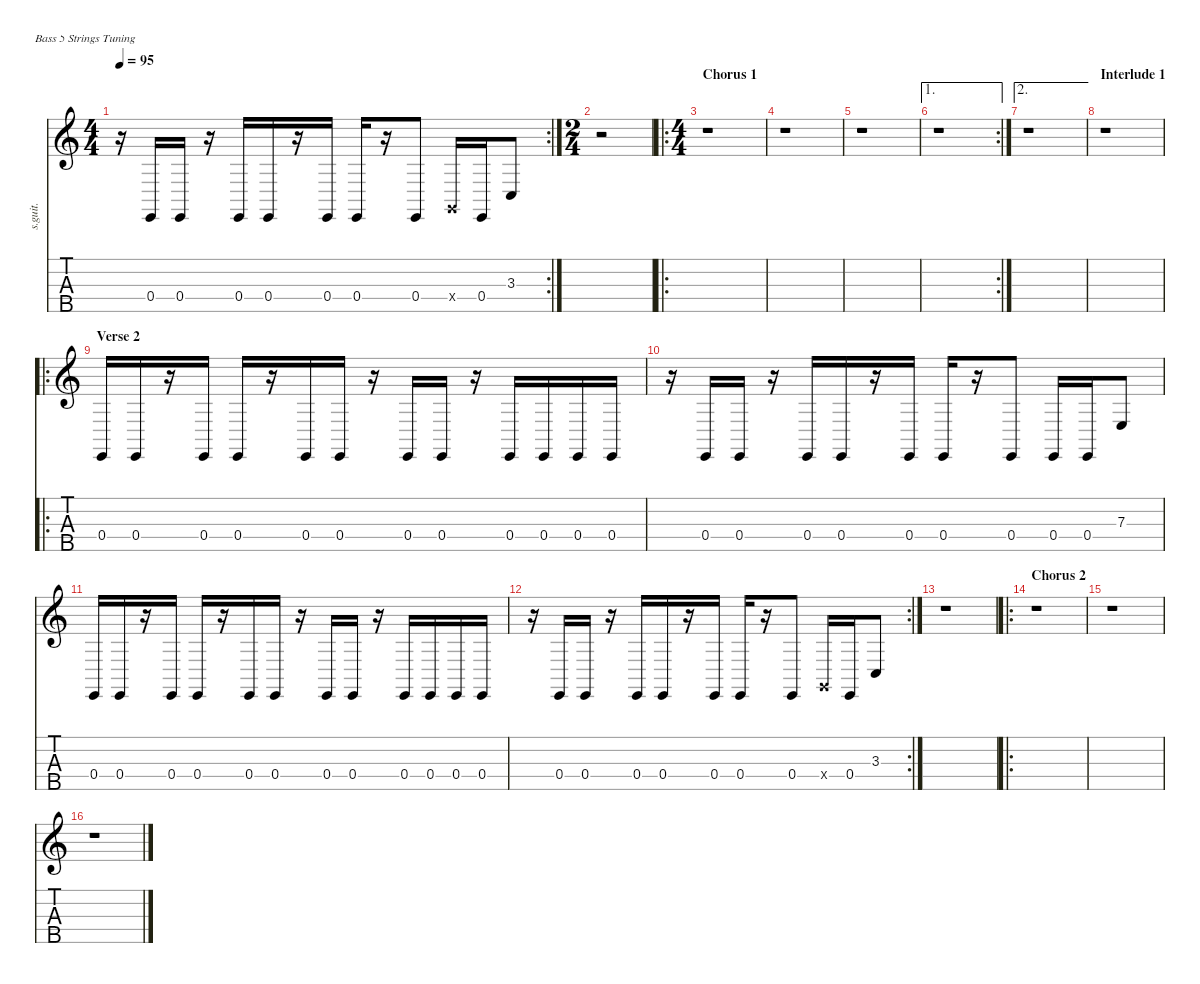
\defaultSystemsLayout 4
\hideDynamics
\bracketExtendMode nobrackets
\track ("Francesco DiCosmo" "s.guit.") {instrument slapbass1}
\staff {score tabs}
\tuning (G2 D2 A1 E1 B0)
\rc 2
\ts (4 4)
\tempo 95
\clef g2
\ks c
r.16{dy f} 0.4.16{lyrics (0 "") lyrics (1 "") lyrics (2 "") lyrics (3 "") lyrics (4 "")} 0.4.16{lyrics (0 "") lyrics (1 "") lyrics (2 "") lyrics (3 "") lyrics (4 "")} r.16 0.4.16{lyrics (0 "") lyrics (1 "") lyrics (2 "") lyrics (3 "") lyrics (4 "")} 0.4.16{lyrics (0 "") lyrics (1 "") lyrics (2 "") lyrics (3 "") lyrics (4 "")} r.16 0.4.16{lyrics (0 "") lyrics (1 "") lyrics (2 "") lyrics (3 "") lyrics (4 "")} 0.4.16{lyrics (0 "") lyrics (1 "") lyrics (2 "") lyrics (3 "") lyrics (4 "")} r.16 0.4.8{lyrics (0 "") lyrics (1 "") lyrics (2 "") lyrics (3 "") lyrics (4 "")} 3.4{x}.16{lyrics (0 "") lyrics (1 "") lyrics (2 "") lyrics (3 "") lyrics (4 "")} 0.4.16{lyrics (0 "") lyrics (1 "") lyrics (2 "") lyrics (3 "") lyrics (4 "")} 3.3.8{lyrics (0 "") lyrics (1 "") lyrics (2 "") lyrics (3 "") lyrics (4 "")} |
\ts (2 4)
\beaming (8 2 2 2 2)
r.2 |
\ro
\ts (4 4)
\beaming (8 2 2 2 2)
\section ("" "Chorus 1")
r.1 |
r.1 |
r.1 |
\ae 1
\rc 2
r.1 |
\ae 2
r.1 |
\section ("" "Interlude 1")
r.1 |
\ro
\section ("" "Verse 2")
0.4.16{lyrics (0 "") lyrics (1 "") lyrics (2 "") lyrics (3 "") lyrics (4 "")} 0.4.16{lyrics (0 "") lyrics (1 "") lyrics (2 "") lyrics (3 "") lyrics (4 "")} r.16 0.4.16{lyrics (0 "") lyrics (1 "") lyrics (2 "") lyrics (3 "") lyrics (4 "")} 0.4.16{lyrics (0 "") lyrics (1 "") lyrics (2 "") lyrics (3 "") lyrics (4 "")} r.16 0.4.16{lyrics (0 "") lyrics (1 "") lyrics (2 "") lyrics (3 "") lyrics (4 "")} 0.4.16{lyrics (0 "") lyrics (1 "") lyrics (2 "") lyrics (3 "") lyrics (4 "")} r.16 0.4.16{lyrics (0 "") lyrics (1 "") lyrics (2 "") lyrics (3 "") lyrics (4 "")} 0.4.16{lyrics (0 "") lyrics (1 "") lyrics (2 "") lyrics (3 "") lyrics (4 "")} r.16 0.4.16{lyrics (0 "") lyrics (1 "") lyrics (2 "") lyrics (3 "") lyrics (4 "")} 0.4.16{lyrics (0 "") lyrics (1 "") lyrics (2 "") lyrics (3 "") lyrics (4 "")} 0.4.16{lyrics (0 "") lyrics (1 "") lyrics (2 "") lyrics (3 "") lyrics (4 "")} 0.4.16{lyrics (0 "") lyrics (1 "") lyrics (2 "") lyrics (3 "") lyrics (4 "")} |
r.16 0.4.16{lyrics (0 "") lyrics (1 "") lyrics (2 "") lyrics (3 "") lyrics (4 "")} 0.4.16{lyrics (0 "") lyrics (1 "") lyrics (2 "") lyrics (3 "") lyrics (4 "")} r.16 0.4.16{lyrics (0 "") lyrics (1 "") lyrics (2 "") lyrics (3 "") lyrics (4 "")} 0.4.16{lyrics (0 "") lyrics (1 "") lyrics (2 "") lyrics (3 "") lyrics (4 "")} r.16 0.4.16{lyrics (0 "") lyrics (1 "") lyrics (2 "") lyrics (3 "") lyrics (4 "")} 0.4.16{lyrics (0 "") lyrics (1 "") lyrics (2 "") lyrics (3 "") lyrics (4 "")} r.16 0.4.8{lyrics (0 "") lyrics (1 "") lyrics (2 "") lyrics (3 "") lyrics (4 "")} 0.4.16{lyrics (0 "") lyrics (1 "") lyrics (2 "") lyrics (3 "") lyrics (4 "")} 0.4.16{lyrics (0 "") lyrics (1 "") lyrics (2 "") lyrics (3 "") lyrics (4 "")} 7.3.8{lyrics (0 "") lyrics (1 "") lyrics (2 "") lyrics (3 "") lyrics (4 "")} |
0.4.16{lyrics (0 "") lyrics (1 "") lyrics (2 "") lyrics (3 "") lyrics (4 "")} 0.4.16{lyrics (0 "") lyrics (1 "") lyrics (2 "") lyrics (3 "") lyrics (4 "")} r.16 0.4.16{lyrics (0 "") lyrics (1 "") lyrics (2 "") lyrics (3 "") lyrics (4 "")} 0.4.16{lyrics (0 "") lyrics (1 "") lyrics (2 "") lyrics (3 "") lyrics (4 "")} r.16 0.4.16{lyrics (0 "") lyrics (1 "") lyrics (2 "") lyrics (3 "") lyrics (4 "")} 0.4.16{lyrics (0 "") lyrics (1 "") lyrics (2 "") lyrics (3 "") lyrics (4 "")} r.16 0.4.16{lyrics (0 "") lyrics (1 "") lyrics (2 "") lyrics (3 "") lyrics (4 "")} 0.4.16{lyrics (0 "") lyrics (1 "") lyrics (2 "") lyrics (3 "") lyrics (4 "")} r.16 0.4.16{lyrics (0 "") lyrics (1 "") lyrics (2 "") lyrics (3 "") lyrics (4 "")} 0.4.16{lyrics (0 "") lyrics (1 "") lyrics (2 "") lyrics (3 "") lyrics (4 "")} 0.4.16{lyrics (0 "") lyrics (1 "") lyrics (2 "") lyrics (3 "") lyrics (4 "")} 0.4.16{lyrics (0 "") lyrics (1 "") lyrics (2 "") lyrics (3 "") lyrics (4 "")} |
\rc 2
r.16 0.4.16{lyrics (0 "") lyrics (1 "") lyrics (2 "") lyrics (3 "") lyrics (4 "")} 0.4.16{lyrics (0 "") lyrics (1 "") lyrics (2 "") lyrics (3 "") lyrics (4 "")} r.16 0.4.16{lyrics (0 "") lyrics (1 "") lyrics (2 "") lyrics (3 "") lyrics (4 "")} 0.4.16{lyrics (0 "") lyrics (1 "") lyrics (2 "") lyrics (3 "") lyrics (4 "")} r.16 0.4.16{lyrics (0 "") lyrics (1 "") lyrics (2 "") lyrics (3 "") lyrics (4 "")} 0.4.16{lyrics (0 "") lyrics (1 "") lyrics (2 "") lyrics (3 "") lyrics (4 "")} r.16 0.4.8{lyrics (0 "") lyrics (1 "") lyrics (2 "") lyrics (3 "") lyrics (4 "")} 3.4{x}.16{lyrics (0 "") lyrics (1 "") lyrics (2 "") lyrics (3 "") lyrics (4 "")} 0.4.16{lyrics (0 "") lyrics (1 "") lyrics (2 "") lyrics (3 "") lyrics (4 "")} 3.3.8{lyrics (0 "") lyrics (1 "") lyrics (2 "") lyrics (3 "") lyrics (4 "")} |
r.1 |
\ro
\section ("" "Chorus 2")
r.1 |
r.1 |
r.1
